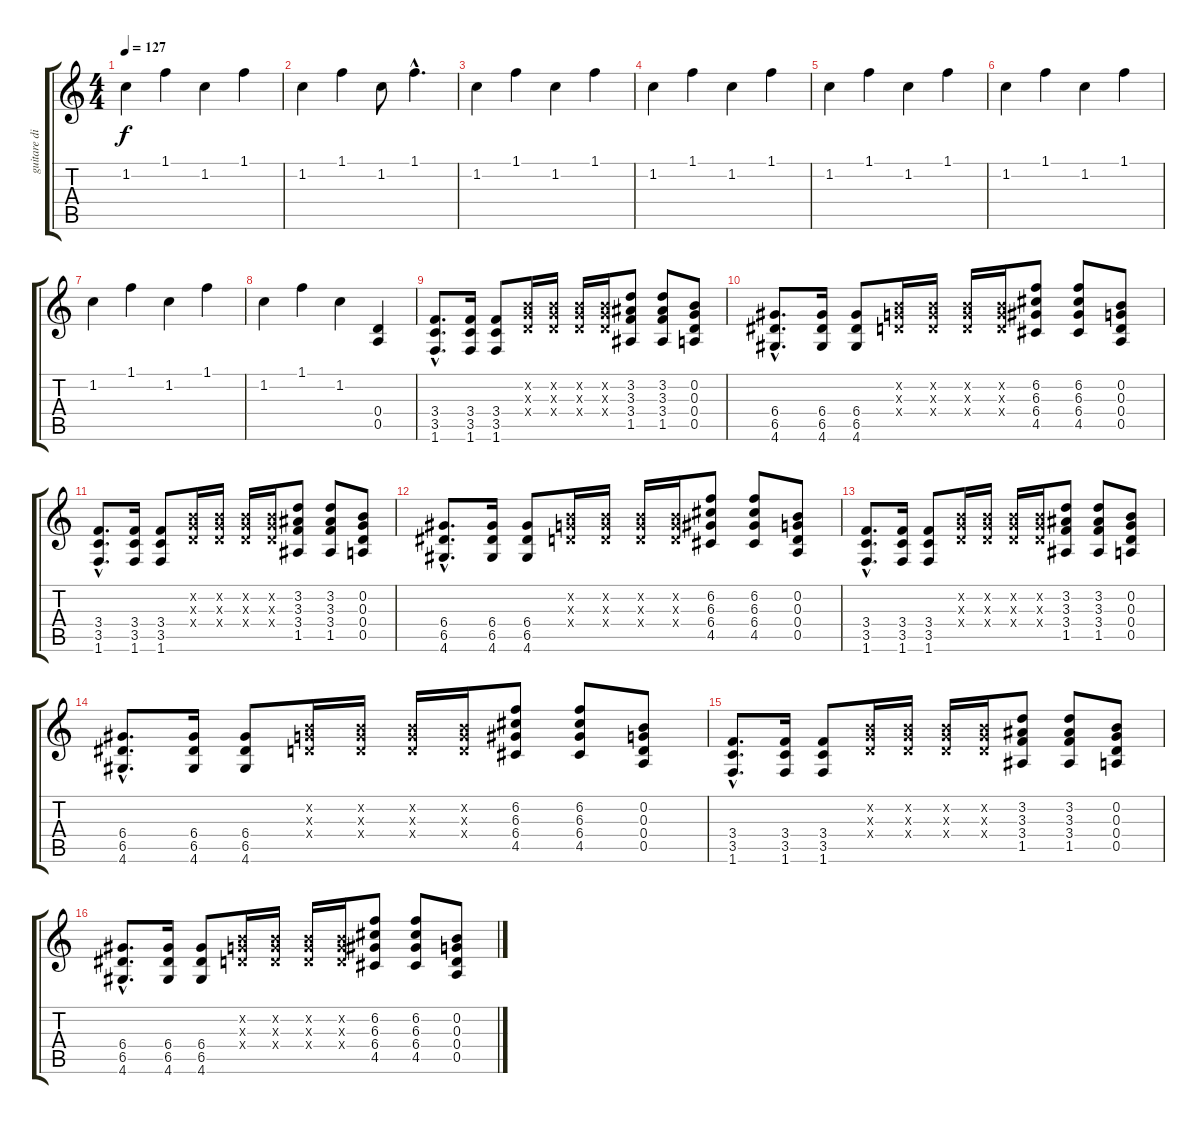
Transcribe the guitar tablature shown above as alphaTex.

\track ("guitare distorsion" "guitare di") {instrument distortionguitar}
\staff {score tabs}
\tuning (E4 B3 G3 D3 A2 E2) {hide}
\ts (4 4)
\tempo 127
\clef g2
\ks c
1.2.4{dy f} 1.1.4 1.2.4 1.1.4 |
1.2.4 1.1.4 1.2.8 1.1{hac}.4{d} |
1.2.4 1.1.4 1.2.4 1.1.4 |
1.2.4 1.1.4 1.2.4 1.1.4 |
1.2.4 1.1.4 1.2.4 1.1.4 |
1.2.4 1.1.4 1.2.4 1.1.4 |
1.2.4 1.1.4 1.2.4 1.1.4 |
1.2.4 1.1.4 1.2.4 (0.4 0.5).4 |
(3.4{hac} 3.5{hac} 1.6{hac}).8{d} (3.4 3.5 1.6).16 (3.4 3.5 1.6).8 (0.2{x} 0.3{x} 0.4{x}).16 (0.2{x} 0.3{x} 0.4{x}).16 (0.2{x} 0.3{x} 0.4{x}).16 (0.2{x} 0.3{x} 0.4{x}).16 (3.2 3.3 3.4 1.5).8 (3.2 3.3 3.4 1.5).8 (0.2 0.3 0.4 0.5).8 |
(6.4{hac} 6.5{hac} 4.6{hac}).8{d} (6.4 6.5 4.6).16 (6.4 6.5 4.6).8 (0.2{x} 0.3{x} 0.4{x}).16 (0.2{x} 0.3{x} 0.4{x}).16 (0.2{x} 0.3{x} 0.4{x}).16 (0.2{x} 0.3{x} 0.4{x}).16 (6.2 6.3 6.4 4.5).8 (6.2 6.3 6.4 4.5).8 (0.2 0.3 0.4 0.5).8 |
(3.4{hac} 3.5{hac} 1.6{hac}).8{d} (3.4 3.5 1.6).16 (3.4 3.5 1.6).8 (0.2{x} 0.3{x} 0.4{x}).16 (0.2{x} 0.3{x} 0.4{x}).16 (0.2{x} 0.3{x} 0.4{x}).16 (0.2{x} 0.3{x} 0.4{x}).16 (3.2 3.3 3.4 1.5).8 (3.2 3.3 3.4 1.5).8 (0.2 0.3 0.4 0.5).8 |
(6.4{hac} 6.5{hac} 4.6{hac}).8{d} (6.4 6.5 4.6).16 (6.4 6.5 4.6).8 (0.2{x} 0.3{x} 0.4{x}).16 (0.2{x} 0.3{x} 0.4{x}).16 (0.2{x} 0.3{x} 0.4{x}).16 (0.2{x} 0.3{x} 0.4{x}).16 (6.2 6.3 6.4 4.5).8 (6.2 6.3 6.4 4.5).8 (0.2 0.3 0.4 0.5).8 |
(3.4{hac} 3.5{hac} 1.6{hac}).8{d} (3.4 3.5 1.6).16 (3.4 3.5 1.6).8 (0.2{x} 0.3{x} 0.4{x}).16 (0.2{x} 0.3{x} 0.4{x}).16 (0.2{x} 0.3{x} 0.4{x}).16 (0.2{x} 0.3{x} 0.4{x}).16 (3.2 3.3 3.4 1.5).8 (3.2 3.3 3.4 1.5).8 (0.2 0.3 0.4 0.5).8 |
(6.4{hac} 6.5{hac} 4.6{hac}).8{d} (6.4 6.5 4.6).16 (6.4 6.5 4.6).8 (0.2{x} 0.3{x} 0.4{x}).16 (0.2{x} 0.3{x} 0.4{x}).16 (0.2{x} 0.3{x} 0.4{x}).16 (0.2{x} 0.3{x} 0.4{x}).16 (6.2 6.3 6.4 4.5).8 (6.2 6.3 6.4 4.5).8 (0.2 0.3 0.4 0.5).8 |
(3.4{hac} 3.5{hac} 1.6{hac}).8{d} (3.4 3.5 1.6).16 (3.4 3.5 1.6).8 (0.2{x} 0.3{x} 0.4{x}).16 (0.2{x} 0.3{x} 0.4{x}).16 (0.2{x} 0.3{x} 0.4{x}).16 (0.2{x} 0.3{x} 0.4{x}).16 (3.2 3.3 3.4 1.5).8 (3.2 3.3 3.4 1.5).8 (0.2 0.3 0.4 0.5).8 |
(6.4{hac} 6.5{hac} 4.6{hac}).8{d} (6.4 6.5 4.6).16 (6.4 6.5 4.6).8 (0.2{x} 0.3{x} 0.4{x}).16 (0.2{x} 0.3{x} 0.4{x}).16 (0.2{x} 0.3{x} 0.4{x}).16 (0.2{x} 0.3{x} 0.4{x}).16 (6.2 6.3 6.4 4.5).8 (6.2 6.3 6.4 4.5).8 (0.2 0.3 0.4 0.5).8
